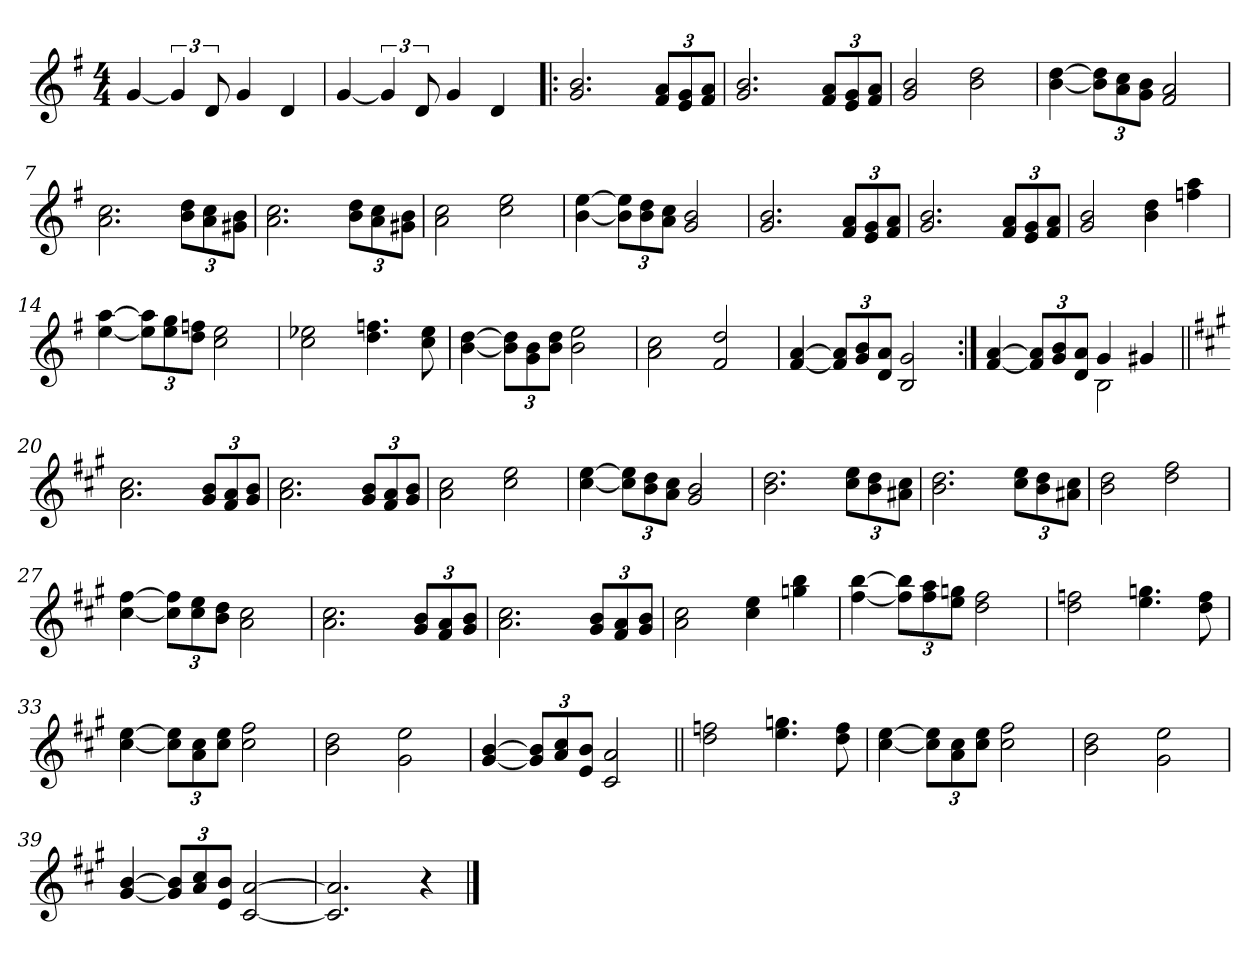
**kern
*part1
*staff1
*clefG2
*k[f#]
*G:
*M4/4
=1
[4g/
6g/]
12d/
4g/
4d/
=2
[4g/
6g/]
12d/
4g/
4d/
=3!|:
2.g/ 2.b/
12f#/ 12a/L
12e/ 12g/
12f#/ 12a/J
=4
2.g/ 2.b/
12f#/ 12a/L
12e/ 12g/
12f#/ 12a/J
!!LO:LB:g=z
=5
2g/ 2b/
2b\ 2dd\
=6
[4b\ [4dd\
12b\] 12dd\]L
12a\ 12cc\
12g\ 12b\J
2f#/ 2a/
=7
2.a\ 2.cc\
12b\ 12dd\L
12a\ 12cc\
12g#X\ 12b\J
=8
2.a\ 2.cc\
12b\ 12dd\L
12a\ 12cc\
12g#X\ 12b\J
!!LO:LB:g=z
=9
2a\ 2cc\
2cc\ 2ee\
=10
[4b\ [4ee\
12b\] 12ee\]L
12b\ 12dd\
12a\ 12cc\J
2g/ 2b/
=11
2.g/ 2.b/
12f#/ 12a/L
12e/ 12g/
12f#/ 12a/J
=12
2.g/ 2.b/
12f#/ 12a/L
12e/ 12g/
12f#/ 12a/J
!!LO:LB:g=z
=13
2g/ 2b/
4b\ 4dd\
4ffn\ 4aa\
=14
[4ee\ [4aa\
12ee\] 12aa\]L
12ee\ 12gg\
12dd\ 12ffn\J
2cc\ 2ee\
=15
2cc\ 2ee-X\
4.dd\ 4.ffn\
8cc\ 8ee-\
=16
[4b\ [4dd\
12b\] 12dd\]L
12g\ 12b\
12b\ 12dd\J
2b\ 2ee\
!!LO:LB:g=z
=17
2a\ 2cc\
2f#/ 2dd/
=18
[4f#/ [4a/
12f#/] 12a/]L
12g/ 12b/
12d/ 12a/J
2B/ 2g/
=19:|!
*^
[>4f#/ [>4a/	2ryy
12f#/] 12a/]L	.
12g/ 12b/	.
12d/ 12a/J	.
4g/	2B\
4g#X/	.
*v	*v
=20||
*k[f#c#g#]
*A:
2.a\ 2.cc#\
12g#/ 12b/L
12f#/ 12a/
12g#/ 12b/J
!!LO:LB:g=z
=21
2.a\ 2.cc#\
12g#/ 12b/L
12f#/ 12a/
12g#/ 12b/J
=22
2a\ 2cc#\
2cc#\ 2ee\
=23
[4cc#\ [4ee\
12cc#\] 12ee\]L
12b\ 12dd\
12a\ 12cc#\J
2g#/ 2b/
=24
2.b\ 2.dd\
12cc#\ 12ee\L
12b\ 12dd\
12a#X\ 12cc#\J
!!LO:LB:g=z
=25
2.b\ 2.dd\
12cc#\ 12ee\L
12b\ 12dd\
12a#X\ 12cc#\J
=26
2b\ 2dd\
2dd\ 2ff#\
=27
[4cc#\ [4ff#\
12cc#\] 12ff#\]L
12cc#\ 12ee\
12b\ 12dd\J
2a\ 2cc#\
=28
2.a\ 2.cc#\
12g#/ 12b/L
12f#/ 12a/
12g#/ 12b/J
!!LO:LB:g=z
=29
2.a\ 2.cc#\
12g#/ 12b/L
12f#/ 12a/
12g#/ 12b/J
=30
2a\ 2cc#\
4cc#\ 4ee\
4ggn\ 4bb\
=31
[4ff#\ [4bb\
12ff#\] 12bb\]L
12ff#\ 12aa\
12ee\ 12ggn\J
2dd\ 2ff#\
=32
2dd\ 2ffn\
4.ee\ 4.ggn\
8dd\ 8ff\
!!LO:LB:g=z
=33
[4cc#\ [4ee\
12cc#\] 12ee\]L
12a\ 12cc#\
12cc#\ 12ee\J
2cc#\ 2ff#\
=34
2b\ 2dd\
2g#\ 2ee\
=35
[4g#/ [4b/
12g#/] 12b/]L
12a/ 12cc#/
12e/ 12b/J
2c#/ 2a/
=36||
2dd\ 2ffn\
4.ee\ 4.ggn\
8dd\ 8ff\
!!LO:LB:g=z
=37
[4cc#\ [4ee\
12cc#\] 12ee\]L
12a\ 12cc#\
12cc#\ 12ee\J
2cc#\ 2ff#\
=38
2b\ 2dd\
2g#\ 2ee\
=39
[4g#/ [4b/
12g#/] 12b/]L
12a/ 12cc#/
12e/ 12b/J
[2c#/ [2a/
=40
2.c#/] 2.a/]
4r
==
*-
